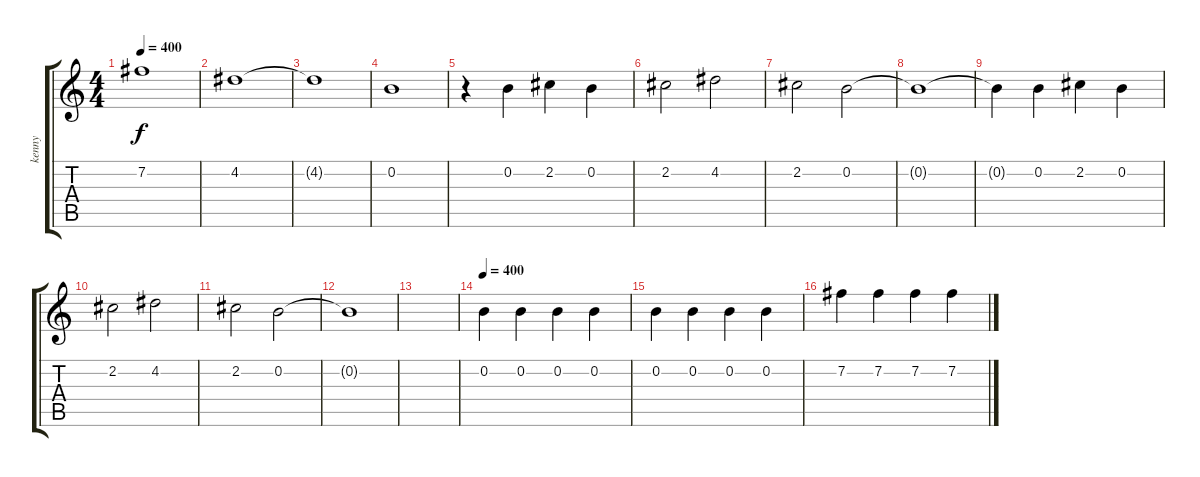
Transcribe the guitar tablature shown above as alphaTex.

\track ("kenny" "kenny") {instrument electricguitarjazz}
\staff {score tabs}
\tuning (E4 B3 G3 D3 A2 E2) {hide}
\ts (4 4)
\tempo 400
\clef g2
\ks c
7.2{t}.1{dy f} |
4.2.1 |
4.2{t}.1 |
0.2.1 |
r.4 0.2.4 2.2.4 0.2.4 |
2.2.2 4.2.2 |
2.2.2 0.2.2 |
0.2{t}.1 |
0.2{t}.4 0.2.4 2.2.4 0.2.4 |
2.2.2 4.2.2 |
2.2.2 0.2.2 |
0.2{t}.1 |
|
\tempo 400
0.2.4 0.2.4 0.2.4 0.2.4 |
0.2.4 0.2.4 0.2.4 0.2.4 |
7.2.4 7.2.4 7.2.4 7.2.4
